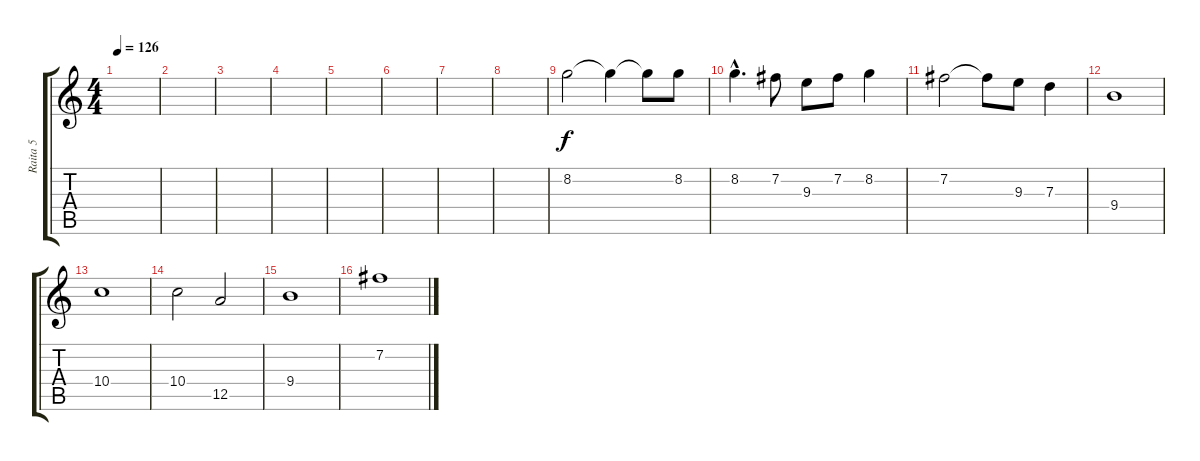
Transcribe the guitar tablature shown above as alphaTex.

\track ("Raita 5" "Raita 5") {instrument overdrivenguitar}
\staff {score tabs}
\tuning (E4 B3 G3 D3 A2 E2) {hide}
\ts (4 4)
\tempo 126
\clef g2
\ks c
|
|
|
|
|
|
|
|
8.2.2 8.2{t}.4 8.2{t}.8 8.2.8 |
8.2{hac}.4{d} 7.2.8 9.3.8 7.2.8 8.2.4 |
7.2.2 7.2{t}.8 9.3.8 7.3.4 |
9.4.1 |
10.4.1 |
10.4.2 12.5.2 |
9.4.1 |
7.2.1
